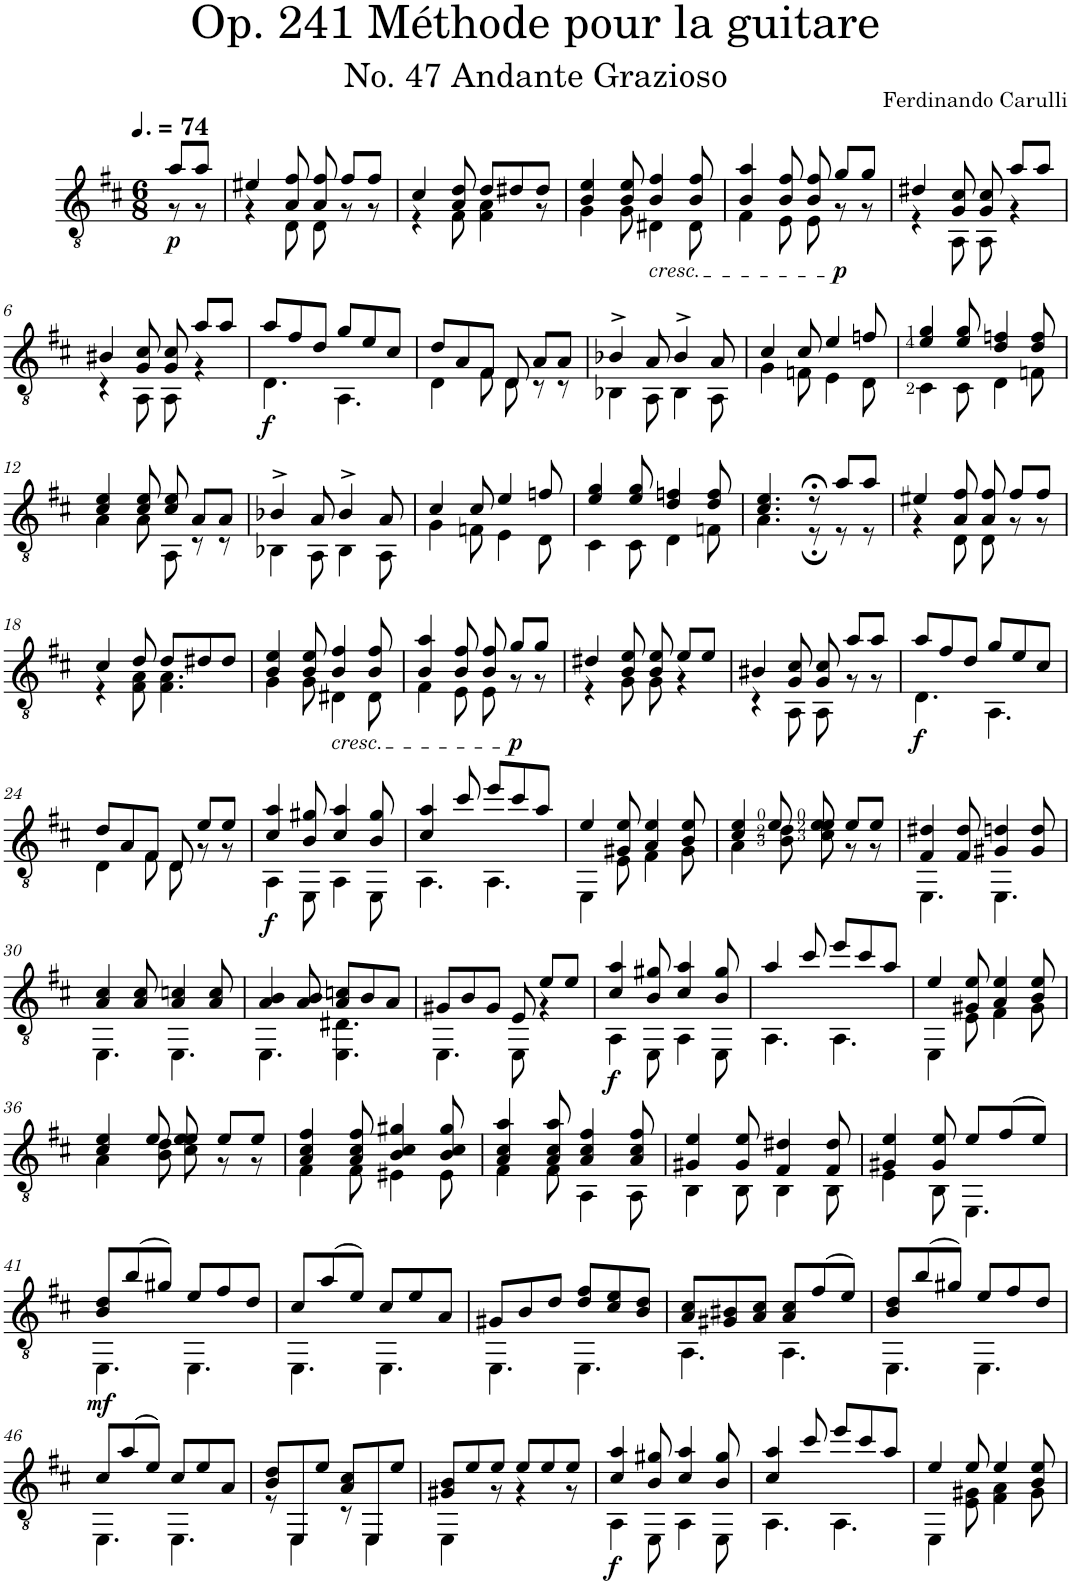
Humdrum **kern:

**kern	**dynam
*part1	*part1
*staff1	*staff1
*I"Classical Guitar	*
*clefGv2	*
*k[f#c#]	*
*D:	*
*M6/8	*
*MM111	*
=	=
*^	*
!	!	!LO:DY:b
8a/L	8r	p
8a/J	8r	.
=1	=1	=1
4e#X/	4r	.
8A/ 8f#/	8D\	.
8A/ 8f#/	8D\	.
8f#/L	8r	.
8f#/J	8r	.
=2	=2	=2
4c#/	4r	.
8A/ 8d/	8F#\	.
8d/L	4F#\ 4A\	.
8d#X/	.	.
8d#/J	8r	.
=3	=3	=3
4B/ 4e/	4G\	.
8B/ 8e/	8G\	.
!LO:TX:b:i:t=cresc.	!	!
4B/ 4f#/	4D#X\	.
8B/ 8f#/	8D#\	.
=4	=4	=4
4B/ 4a/	4F#\	.
8B/ 8f#/	8E\	.
8B/ 8f#/	8E\	.
!	!	!LO:DY:b
8g/L	8r	p
8g/J	8r	.
=5	=5	=5
4d#X/	4r	.
8G/ 8c#/	8AA\	.
8G/ 8c#/	8AA\	.
8a/L	4r	.
8a/J	.	.
!!LO:LB:g=z	!!
=6	=6	=6
4B#X/	4r	.
8G/ 8c#/	8AA\	.
8G/ 8c#/	8AA\	.
8a/L	4r	.
8a/J	.	.
=7	=7	=7
!	!	!LO:DY:b
8a/L	4.D\	f
8f#/	.	.
8d/J	.	.
8g/L	4.AA\	.
8e/	.	.
8c#/J	.	.
=8	=8	=8
8d/L	4D\	.
8A/	.	.
8F#/J	8F#\	.
8D/	8D\	.
8A/L	8r	.
8A/J	8r	.
=9	=9	=9
4B-X^/	4BB-X\	.
8A/	8AA\	.
4B-^/	4BB-\	.
8A/	8AA\	.
=10	=10	=10
4c#/	4G\	.
8c#/	8Fn\	.
4e/	4E\	.
8fn/	8D\	.
=11	=11	=11
4e/ 4g/	4C#\	.
8e/ 8g/	8C#\	.
4d/ 4fn/	4D\	.
8d/ 8f/	8Fn\	.
!!LO:LB:g=z	!!
=12	=12	=12
4c#/ 4e/	4A\	.
8c#/ 8e/	8A\	.
8c#/ 8e/	8AA\	.
8A/L	8r	.
8A/J	8r	.
=13	=13	=13
4B-X^/	4BB-X\	.
8A/	8AA\	.
4B-^/	4BB-\	.
8A/	8AA\	.
=14	=14	=14
4c#/	4G\	.
8c#/	8Fn\	.
4e/	4E\	.
8fn/	8D\	.
=15	=15	=15
4e/ 4g/	4C#\	.
8e/ 8g/	8C#\	.
4d/ 4fn/	4D\	.
8d/ 8f/	8Fn\	.
=16	=16	=16
4.c#/ 4.e/	4.A\	.
8r;<	8r;	.
8a/L	8r	.
8a/J	8r	.
=17	=17	=17
4e#X/	4r	.
8A/ 8f#/	8D\	.
8A/ 8f#/	8D\	.
8f#/L	8r	.
8f#/J	8r	.
!!LO:LB:g=z	!!
=18	=18	=18
4c#/	4r	.
8d/	8F#\ 8A\	.
8d/L	4.F#\ 4.A\	.
8d#X/	.	.
8d#/J	.	.
=19	=19	=19
4B/ 4e/	4G\	.
8B/ 8e/	8G\	.
!LO:TX:b:i:t=cresc.	!	!
4B/ 4f#/	4D#X\	.
8B/ 8f#/	8D#\	.
=20	=20	=20
4B/ 4a/	4F#\	.
8B/ 8f#/	8E\	.
8B/ 8f#/	8E\	.
!	!	!LO:DY:b
8g/L	8r	p
8g/J	8r	.
=21	=21	=21
4d#X/	4r	.
8B/ 8e/	8G\	.
8B/ 8e/	8G\	.
8e/L	4r	.
8e/J	.	.
=22	=22	=22
4B#X/	4r	.
8G/ 8c#/	8AA\	.
8G/ 8c#/	8AA\	.
8a/L	8r	.
8a/J	8r	.
=23	=23	=23
!	!	!LO:DY:b
8a/L	4.D\	f
8f#/	.	.
8d/J	.	.
8g/L	4.AA\	.
8e/	.	.
8c#/J	.	.
!!LO:LB:g=z	!!
=24	=24	=24
8d/L	4D\	.
8A/	.	.
8F#/J	8F#\	.
8D/	8D\	.
8e/L	8r	.
8e/J	8r	.
=25	=25	=25
!	!	!LO:DY:b
4c#/ 4a/	4AA\	f
8B/ 8g#X/	8EE\	.
4c#/ 4a/	4AA\	.
8B/ 8g#/	8EE\	.
=26	=26	=26
4c#/ 4a/	4.AA\	.
8cc#/	.	.
8ee/L	4.AA\	.
8cc#/	.	.
8a/J	.	.
=27	=27	=27
4e/	4EE\	.
8G#X/ 8e/	8E\	.
4A/ 4e/	4F#\	.
8B/ 8e/	8G#\	.
=28	=28	=28
4c#/ 4e/	4A\	.
8e/	8B\ 8d\	.
8e/	8c#\ 8e\	.
8e/L	8r	.
8e/J	8r	.
=29	=29	=29
4F#/ 4d#X/	4.EE\	.
8F#/ 8d#/	.	.
4G#X/ 4dn/	4.EE\	.
8G#/ 8d/	.	.
!!LO:LB:g=z	!!
=30	=30	=30
4A/ 4c#/	4.EE\	.
8A/ 8c#/	.	.
4A/ 4cn/	4.EE\	.
8A/ 8c/	.	.
=31	=31	=31
4A/ 4B/	4.EE\	.
8A/ 8B/	.	.
8A/ 8cn/L	4.EE\ 4.D#X\	.
8B/	.	.
8A/J	.	.
=32	=32	=32
8G#X/L	4.EE\	.
8B/	.	.
8G#/J	.	.
8E/	8EE\	.
8e/L	4r	.
8e/J	.	.
=33	=33	=33
!	!	!LO:DY:b
4c#/ 4a/	4AA\	f
8B/ 8g#X/	8EE\	.
4c#/ 4a/	4AA\	.
8B/ 8g#/	8EE\	.
=34	=34	=34
4a/	4.AA\	.
8cc#/	.	.
8ee/L	4.AA\	.
8cc#/	.	.
8a/J	.	.
=35	=35	=35
4e/	4EE\	.
8G#X/ 8e/	8E\	.
4A/ 4e/	4F#\	.
8B/ 8e/	8G#\	.
!!LO:LB:g=z	!!
=36	=36	=36
4c#/ 4e/	4A\	.
8e/	8B\ 8d\	.
8e/	8c#\ 8e\	.
8e/L	8r	.
8e/J	8r	.
=37	=37	=37
4A/ 4c#/ 4f#/	4F#\	.
8A/ 8c#/ 8f#/	8F#\	.
4B/ 4c#/ 4g#X/	4E#X\	.
8B/ 8c#/ 8g#/	8E#\	.
=38	=38	=38
4A/ 4c#/ 4a/	4F#\	.
8A/ 8c#/ 8a/	8F#\	.
4A/ 4c#/ 4f#/	4AA\	.
8A/ 8c#/ 8f#/	8AA\	.
=39	=39	=39
4G#X/ 4e/	4BB\	.
8G#/ 8e/	8BB\	.
4F#/ 4d#X/	4BB\	.
8F#/ 8d#/	8BB\	.
=40	=40	=40
4G#X/ 4e/	4E\	.
8G#/ 8e/	8BB\	.
8e/L	4.EE\	.
(8f#/	.	.
8e/J)	.	.
!!LO:LB:g=z	!!
=41	=41	=41
!	!	!LO:DY:b
8B/ 8d/L	4.EE\	mf
(8b/	.	.
8g#X/J)	.	.
8e/L	4.EE\	.
8f#/	.	.
8d/J	.	.
=42	=42	=42
8c#/L	4.EE\	.
(8a/	.	.
8e/J)	.	.
8c#/L	4.EE\	.
8e/	.	.
8A/J	.	.
=43	=43	=43
8G#X/L	4.EE\	.
8B/	.	.
8d/J	.	.
8d/ 8f#/L	4.EE\	.
8c#/ 8e/	.	.
8B/ 8d/J	.	.
=44	=44	=44
8A/ 8c#/L	4.AA\	.
8G#X/ 8B#X/	.	.
8A/ 8c#/J	.	.
8A/ 8c#/L	4.AA\	.
(8f#/	.	.
8e/J)	.	.
=45	=45	=45
8B/ 8d/L	4.EE\	.
(8b/	.	.
8g#X/J)	.	.
8e/L	4.EE\	.
8f#/	.	.
8d/J	.	.
!!LO:LB:g=z	!!
=46	=46	=46
8c#/L	4.EE\	.
(8a/	.	.
8e/J)	.	.
8c#/L	4.EE\	.
8e/	.	.
8A/J	.	.
=47	=47	=47
8B/ 8d/L	8r	.
8EE/	4EE\	.
8e/J	.	.
8A/ 8c#/L	8r	.
8EE/	4EE\	.
8e/J	.	.
=48	=48	=48
8G#X/ 8B/L	4EE\	.
8e/	.	.
8e/J	8r	.
8e/L	4r	.
8e/	.	.
8e/J	8r	.
=49	=49	=49
!	!	!LO:DY:b
4c#/ 4a/	4AA\	f
8B/ 8g#X/	8EE\	.
4c#/ 4a/	4AA\	.
8B/ 8g#/	8EE\	.
=50	=50	=50
4c#/ 4a/	4.AA\	.
8cc#/	.	.
8ee/L	4.AA\	.
8cc#/	.	.
8a/J	.	.
=51	=51	=51
4e/	4EE\	.
8e/	8E\ 8G#X\	.
4e/	4F#\ 4A\	.
8B/ 8e/	8G#\	.
*v	*v	*
=	=
*-	*-
